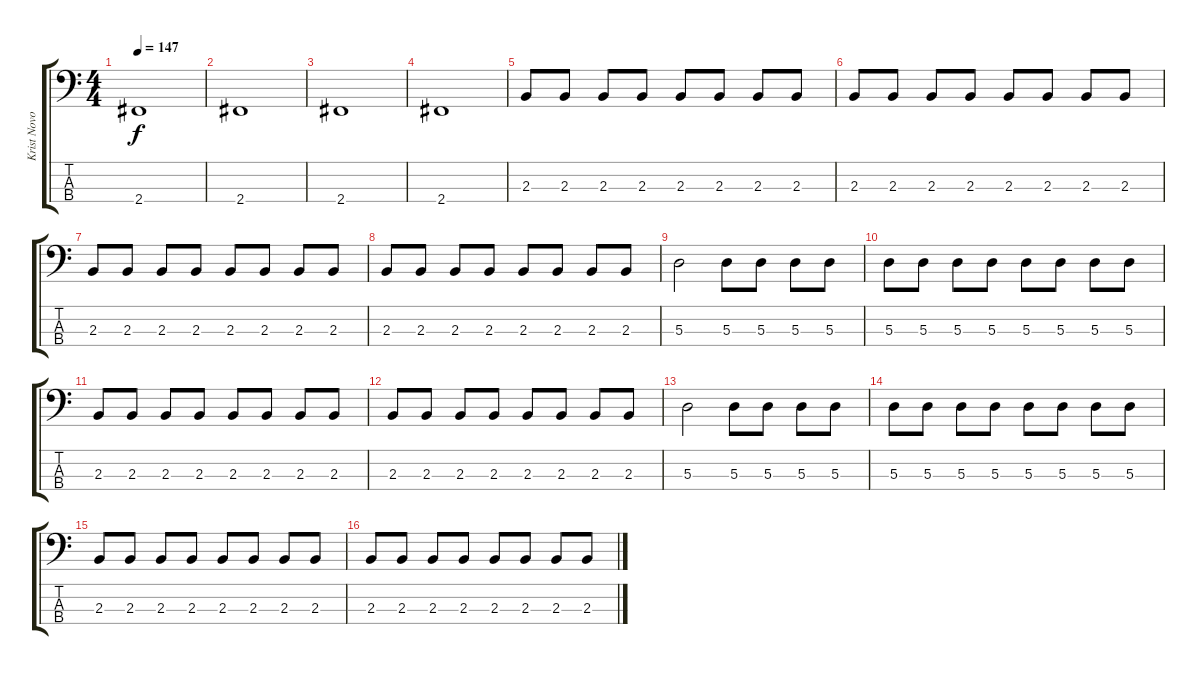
\track ("Krist Novoselic" "Krist Novo") {instrument electricbasspick}
\staff {score tabs}
\tuning (G2 D2 A1 E1) {hide}
\ts (4 4)
\tempo 147
\clef f4
\ks c
2.4.1{dy f} |
2.4.1 |
2.4.1 |
2.4.1 |
2.3.8 2.3.8 2.3.8 2.3.8 2.3.8 2.3.8 2.3.8 2.3.8 |
2.3.8 2.3.8 2.3.8 2.3.8 2.3.8 2.3.8 2.3.8 2.3.8 |
2.3.8 2.3.8 2.3.8 2.3.8 2.3.8 2.3.8 2.3.8 2.3.8 |
2.3.8 2.3.8 2.3.8 2.3.8 2.3.8 2.3.8 2.3.8 2.3.8 |
5.3.2 5.3.8 5.3.8 5.3.8 5.3.8 |
5.3.8 5.3.8 5.3.8 5.3.8 5.3.8 5.3.8 5.3.8 5.3.8 |
2.3.8 2.3.8 2.3.8 2.3.8 2.3.8 2.3.8 2.3.8 2.3.8 |
2.3.8 2.3.8 2.3.8 2.3.8 2.3.8 2.3.8 2.3.8 2.3.8 |
5.3.2 5.3.8 5.3.8 5.3.8 5.3.8 |
5.3.8 5.3.8 5.3.8 5.3.8 5.3.8 5.3.8 5.3.8 5.3.8 |
2.3.8 2.3.8 2.3.8 2.3.8 2.3.8 2.3.8 2.3.8 2.3.8 |
2.3.8 2.3.8 2.3.8 2.3.8 2.3.8 2.3.8 2.3.8 2.3.8
